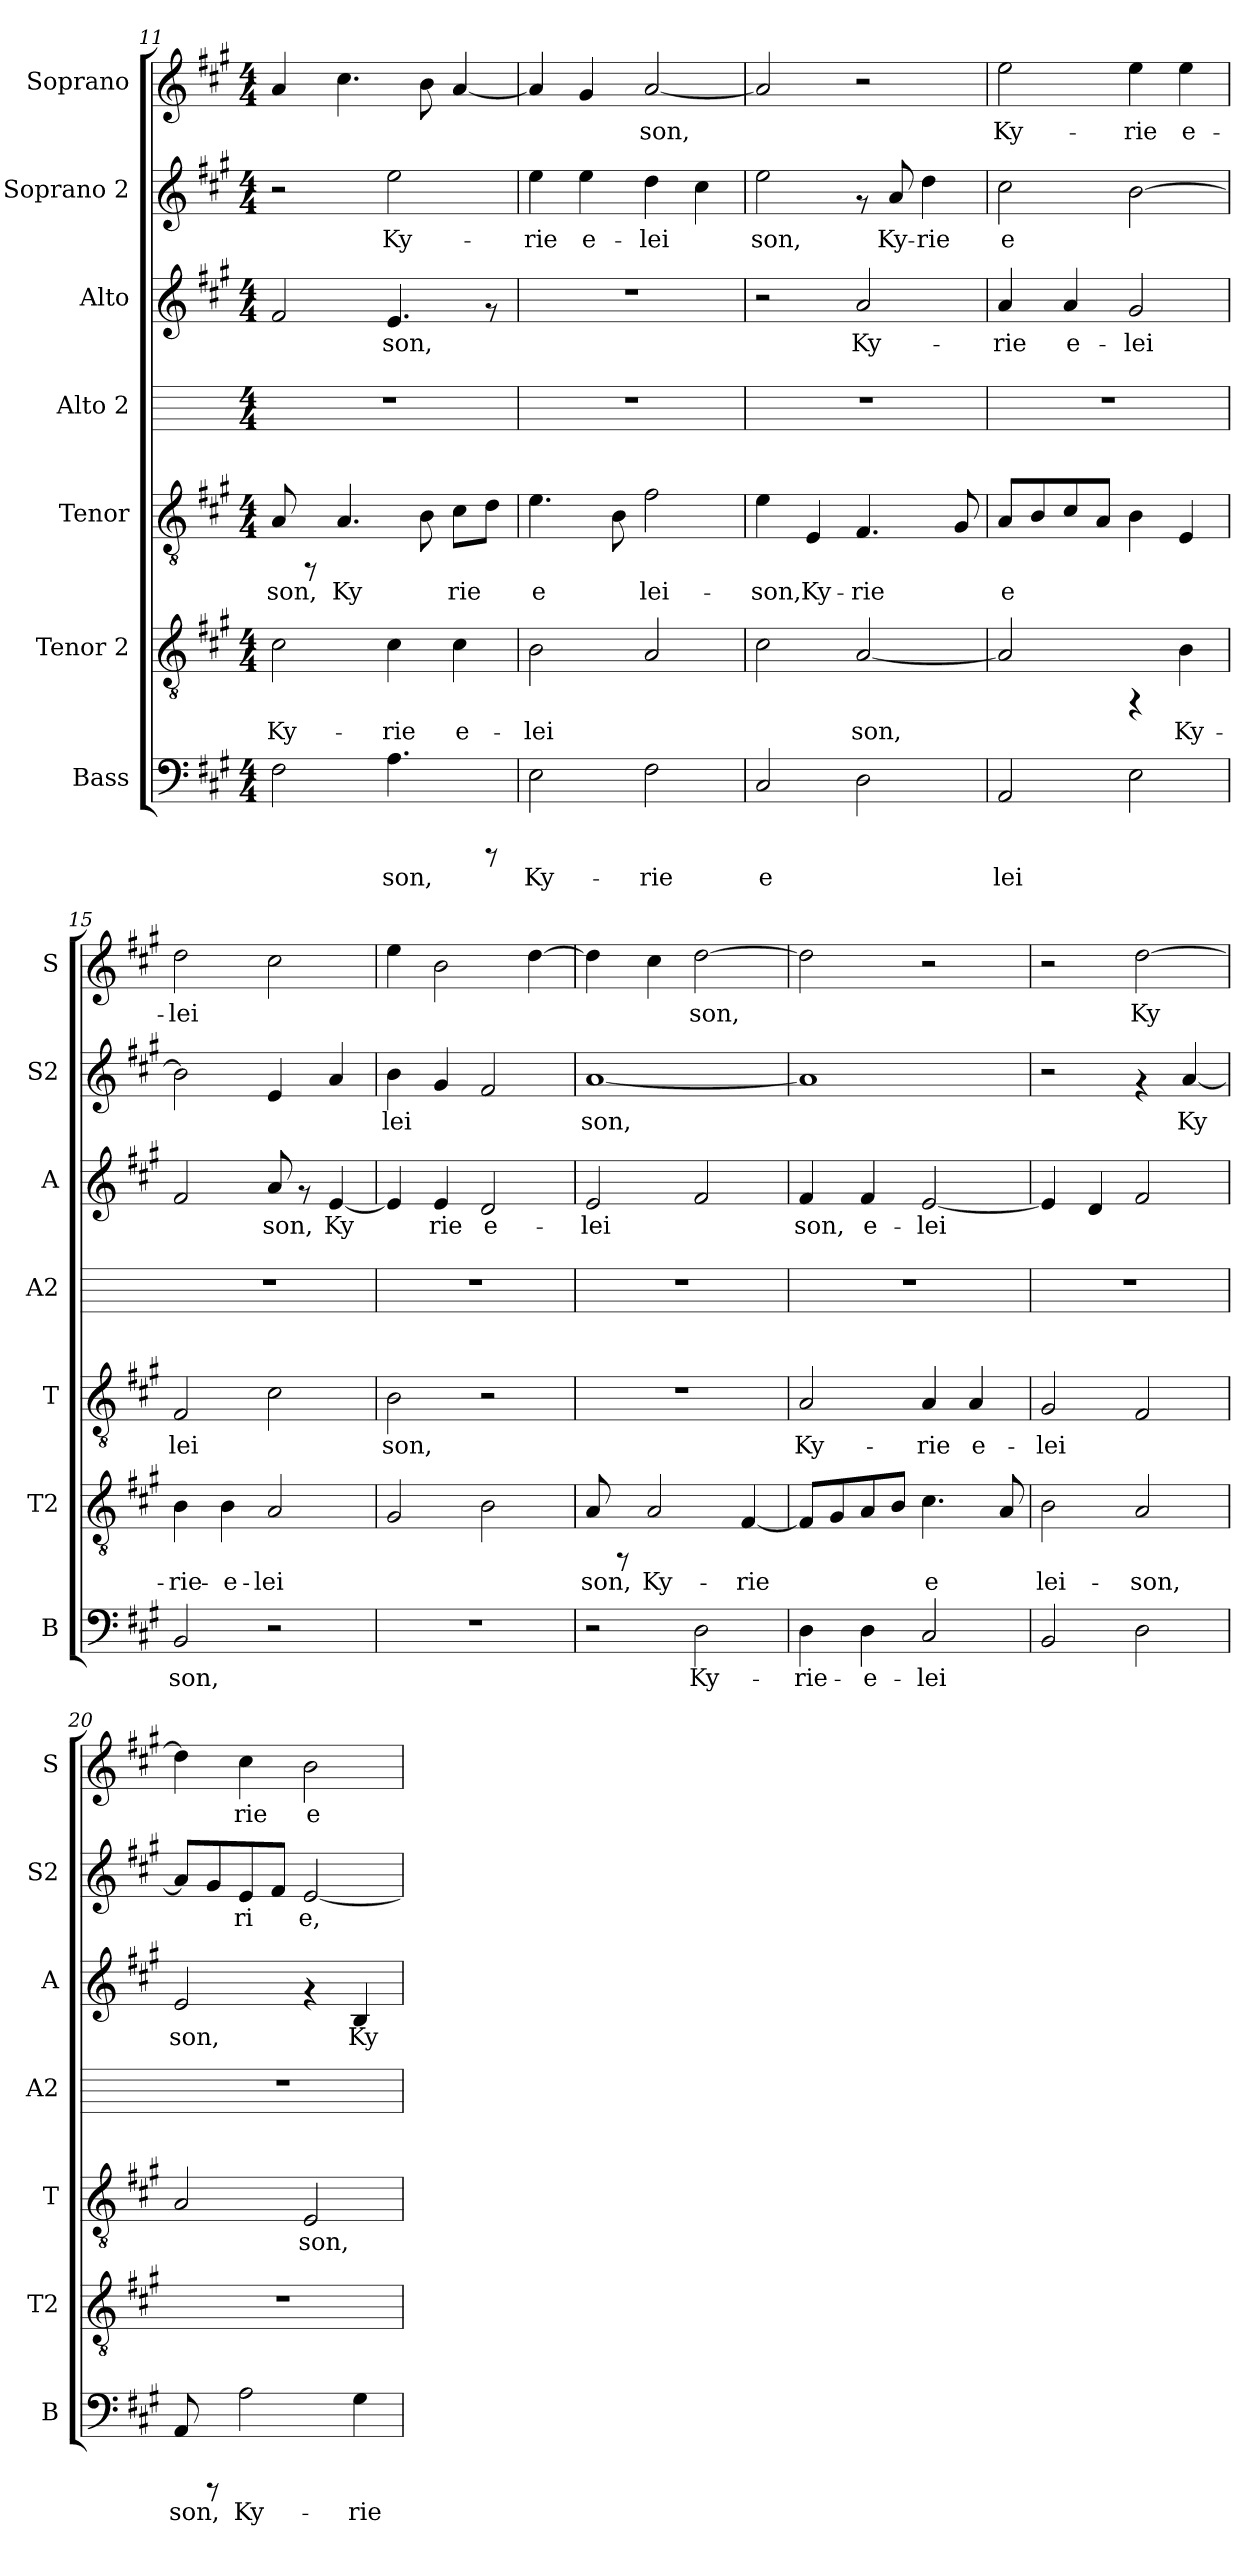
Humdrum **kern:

**kern	**text	**kern	**text	**kern	**text	**kern	**kern	**text	**kern	**text	**kern	**text
*part7	*part7	*part6	*part6	*part5	*part5	*part4	*part3	*part3	*part2	*part2	*part1	*part1
*staff7	*staff7	*staff6	*staff6	*staff5	*staff5	*staff4	*staff3	*staff3	*staff2	*staff2	*staff1	*staff1
*I"Bass	*	*I"Tenor 2	*	*I"Tenor	*	*I"Alto 2	*I"Alto	*	*I"Soprano 2	*	*I"Soprano	*
*I'B	*	*I'T2	*	*I'T	*	*I'A2	*I'A	*	*I'S2	*	*I'S	*
*clefF4	*	*clefGv2	*	*clefGv2	*	*	*clefG2	*	*clefG2	*	*clefG2	*
*k[f#c#g#]	*	*k[f#c#g#]	*	*k[f#c#g#]	*	*k[]	*k[f#c#g#]	*	*k[f#c#g#]	*	*k[f#c#g#]	*
*A:	*	*A:	*	*A:	*	*C:	*A:	*	*A:	*	*A:	*
*M4/4	*	*M4/4	*	*M4/4	*	*M4/4	*M4/4	*	*M4/4	*	*M4/4	*
=11	=11	=11	=11	=11	=11	=11	=11	=11	=11	=11	=11	=11
!	!LO:LY:b:cj	!	!LO:LY:b:cj	!	!LO:LY:b:cj	!	!	!LO:LY:b:cj	!	!	!	!LO:LY:b:cj
2F#\	--	2c#\	Ky-	8A/	-son,	1r	2f#/	--	2r	.	4a/	--
.	.	.	.	8rFF	.	.	.	.	.	.	.	.
!	!	!	!	!	!LO:LY:b:cj	!	!	!	!	!	!	!LO:LY:b:cj
.	.	.	.	4.A/	Ky-	.	.	.	.	.	4.cc#\	--
!	!LO:LY:b:cj	!	!LO:LY:b:cj	!	!	!	!	!LO:LY:b:cj	!	!LO:LY:b:cj	!	!
4.A\	-son,	4c#\	-rie	.	.	.	4.e/	-son,	2ee\	Ky-	.	.
!	!	!	!	!	!LO:LY:b:cj	!	!	!	!	!	!	!LO:LY:b:cj
.	.	.	.	8B\	--	.	.	.	.	.	8b\	--
!	!	!	!LO:LY:b:cj	!	!LO:LY:b:cj	!	!	!	!	!	!	!LO:LY:b:cj
.	.	4c#\	e-	8c#\L	-rie	.	.	.	.	.	[<4a/	--
!	!	!	!	!	!LO:LY:b:cj	!	!	!	!	!	!	!
8rCCC	.	.	.	8d\J	.	.	8rf	.	.	.	.	.
=12	=12	=12	=12	=12	=12	=12	=12	=12	=12	=12	=12	=12
!	!LO:LY:b:cj	!	!LO:LY:b:cj	!	!LO:LY:b:cj	!	!	!	!	!LO:LY:b:cj	!	!LO:LY:b:cj
2E\	Ky-	2B\	-lei-	4.e\	e-	1r	1r	.	4ee\	-rie	4a/]	--
!	!	!	!	!	!	!	!	!	!	!LO:LY:b:cj	!	!LO:LY:b:cj
.	.	.	.	.	.	.	.	.	4ee\	e-	4g#/	--
!	!	!	!	!	!LO:LY:b:cj	!	!	!	!	!	!	!
.	.	.	.	8B\	--	.	.	.	.	.	.	.
!	!LO:LY:b:cj	!	!LO:LY:b:cj	!	!LO:LY:b:cj	!	!	!	!	!LO:LY:b:cj	!	!LO:LY:b:cj
2F#\	-rie	2A/	--	2f#\	-lei-	.	.	.	4dd\	-lei-	[>2a/	-son,
!	!	!	!	!	!	!	!	!	!	!LO:LY:b:cj	!	!
.	.	.	.	.	.	.	.	.	4cc#\	--	.	.
!!LO:PB:g=z
=13	=13	=13	=13	=13	=13	=13	=13	=13	=13	=13	=13	=13
!	!LO:LY:b:cj	!	!LO:LY:b:cj	!	!LO:LY:b:cj	!	!	!	!	!LO:LY:b:cj	!	!LO:LY:b:cj
2C#/	e-	2c#\	--	4e\	-son,	1r	2r	.	2ee\	-son,	2a/]	.
!	!	!	!	!	!LO:LY:b:cj	!	!	!	!	!	!	!
.	.	.	.	4E/	Ky-	.	.	.	.	.	.	.
!	!LO:LY:b:cj	!	!LO:LY:b:cj	!	!LO:LY:b:cj	!	!	!LO:LY:b:cj	!	!	!	!
2D\	--	[<2A/	-son,	4.F#/	-rie	.	2a/	Ky-	8rf	.	2r	.
!	!	!	!	!	!	!	!	!	!	!LO:LY:b:cj	!	!
.	.	.	.	.	.	.	.	.	8a/	Ky-	.	.
!	!	!	!	!	!	!	!	!	!	!LO:LY:b:cj	!	!
.	.	.	.	.	.	.	.	.	4dd\	-rie	.	.
!	!	!	!	!	!LO:LY:b:cj	!	!	!	!	!	!	!
.	.	.	.	8G#/	.	.	.	.	.	.	.	.
=14	=14	=14	=14	=14	=14	=14	=14	=14	=14	=14	=14	=14
!	!LO:LY:b:cj	!	!LO:LY:b:cj	!	!LO:LY:b:cj	!	!	!LO:LY:b:cj	!	!LO:LY:b:cj	!	!LO:LY:b:cj
2AA/	-lei-	2A/]	.	8A/L	e-	1r	4a/	-rie	2cc#\	e-	2ee\	Ky-
!	!	!	!	!	!LO:LY:b:cj	!	!	!	!	!	!	!
.	.	.	.	8B/	--	.	.	.	.	.	.	.
!	!	!	!	!	!LO:LY:b:cj	!	!	!LO:LY:b:cj	!	!	!	!
.	.	.	.	8c#/	--	.	4a/	e-	.	.	.	.
!	!	!	!	!	!LO:LY:b:cj	!	!	!	!	!	!	!
.	.	.	.	8A/J	--	.	.	.	.	.	.	.
!	!LO:LY:b:cj	!	!	!	!LO:LY:b:cj	!	!	!LO:LY:b:cj	!	!LO:LY:b:cj	!	!LO:LY:b:cj
2E\	--	4rFF	.	4B\	--	.	2g#/	-lei-	[>2b\	--	4ee\	-rie
!	!	!	!LO:LY:b:cj	!	!LO:LY:b:cj	!	!	!	!	!	!	!LO:LY:b:cj
.	.	4B\	Ky-	4E/	--	.	.	.	.	.	4ee\	e-
=15	=15	=15	=15	=15	=15	=15	=15	=15	=15	=15	=15	=15
!	!LO:LY:b:cj	!	!LO:LY:b:cj	!	!LO:LY:b:cj	!	!	!LO:LY:b:cj	!	!LO:LY:b:cj	!	!LO:LY:b:cj
2BB/	-son,	4B\	-rie-	2F#/	-lei-	1r	2f#/	--	2b\]	--	2dd\	-lei-
!	!	!	!LO:LY:b:cj	!	!	!	!	!	!	!	!	!
.	.	4B\	-e-	.	.	.	.	.	.	.	.	.
!	!	!	!LO:LY:b:cj	!	!LO:LY:b:cj	!	!	!LO:LY:b:cj	!	!LO:LY:b:cj	!	!LO:LY:b:cj
2r	.	2A/	-lei-	2c#\	--	.	8a/	-son,	4e/	--	2cc#\	--
.	.	.	.	.	.	.	8rf	.	.	.	.	.
!	!	!	!	!	!	!	!	!LO:LY:b:cj	!	!LO:LY:b:cj	!	!
.	.	.	.	.	.	.	[<4e/	Ky-	4a/	--	.	.
=16	=16	=16	=16	=16	=16	=16	=16	=16	=16	=16	=16	=16
!	!	!	!LO:LY:b:cj	!	!LO:LY:b:cj	!	!	!LO:LY:b:cj	!	!LO:LY:b:cj	!	!LO:LY:b:cj
1r	.	2G#/	--	2B\	-son,	1r	4e/]	--	4b\	-lei-	4ee\	--
!	!	!	!	!	!	!	!	!LO:LY:b:cj	!	!LO:LY:b:cj	!	!LO:LY:b:cj
.	.	.	.	.	.	.	4e/	-rie	4g#/	--	2b\	--
!	!	!	!LO:LY:b:cj	!	!	!	!	!LO:LY:b:cj	!	!LO:LY:b:cj	!	!
.	.	2B\	--	2r	.	.	2d/	e-	2f#/	--	.	.
!	!	!	!	!	!	!	!	!	!	!	!	!LO:LY:b:cj
.	.	.	.	.	.	.	.	.	.	.	[>4dd\	--
=17	=17	=17	=17	=17	=17	=17	=17	=17	=17	=17	=17	=17
!	!	!	!LO:LY:b:cj	!	!	!	!	!LO:LY:b:cj	!	!LO:LY:b:cj	!	!LO:LY:b:cj
2r	.	8A/	-son,	1r	.	1r	2e/	-lei-	[<1a	-son,	4dd\]	--
.	.	8rFF	.	.	.	.	.	.	.	.	.	.
!	!	!	!LO:LY:b:cj	!	!	!	!	!	!	!	!	!LO:LY:b:cj
.	.	2A/	Ky-	.	.	.	.	.	.	.	4cc#\	--
!	!LO:LY:b:cj	!	!	!	!	!	!	!LO:LY:b:cj	!	!	!	!LO:LY:b:cj
2D\	Ky-	.	.	.	.	.	2f#/	--	.	.	[>2dd\	-son,
!	!	!	!LO:LY:b:cj	!	!	!	!	!	!	!	!	!
.	.	[<4F#/	-rie	.	.	.	.	.	.	.	.	.
=18	=18	=18	=18	=18	=18	=18	=18	=18	=18	=18	=18	=18
!	!LO:LY:b:cj	!	!LO:LY:b:cj	!	!LO:LY:b:cj	!	!	!LO:LY:b:cj	!	!LO:LY:b:cj	!	!LO:LY:b:cj
4D\	-rie-	8F#/L]	.	2A/	Ky-	1r	4f#/	-son,	1a]	.	2dd\]	.
!	!	!	!LO:LY:b:cj	!	!	!	!	!	!	!	!	!
.	.	8G#/	.	.	.	.	.	.	.	.	.	.
!	!LO:LY:b:cj	!	!LO:LY:b:cj	!	!	!	!	!LO:LY:b:cj	!	!	!	!
4D\	-e-	8A/	.	.	.	.	4f#/	e-	.	.	.	.
!	!	!	!LO:LY:b:cj	!	!	!	!	!	!	!	!	!
.	.	8B/J	.	.	.	.	.	.	.	.	.	.
!	!LO:LY:b:cj	!	!LO:LY:b:cj	!	!LO:LY:b:cj	!	!	!LO:LY:b:cj	!	!	!	!
2C#/	-lei-	4.c#\	e-	4A/	-rie	.	[<2e/	-lei-	.	.	2r	.
!	!	!	!	!	!LO:LY:b:cj	!	!	!	!	!	!	!
.	.	.	.	4A/	e-	.	.	.	.	.	.	.
!	!	!	!LO:LY:b:cj	!	!	!	!	!	!	!	!	!
.	.	8A/	--	.	.	.	.	.	.	.	.	.
=19	=19	=19	=19	=19	=19	=19	=19	=19	=19	=19	=19	=19
!	!LO:LY:b:cj	!	!LO:LY:b:cj	!	!LO:LY:b:cj	!	!	!LO:LY:b:cj	!	!	!	!
2BB/	--	2B\	-lei-	2G#/	-lei-	1r	4e/]	--	2r	.	2r	.
!	!	!	!	!	!	!	!	!LO:LY:b:cj	!	!	!	!
.	.	.	.	.	.	.	4d/	--	.	.	.	.
!	!LO:LY:b:cj	!	!LO:LY:b:cj	!	!LO:LY:b:cj	!	!	!LO:LY:b:cj	!	!	!	!LO:LY:b:cj
2D\	--	2A/	-son,	2F#/	--	.	2f#/	--	4rf	.	[<2dd\	Ky-
!	!	!	!	!	!	!	!	!	!	!LO:LY:b:cj	!	!
.	.	.	.	.	.	.	.	.	[<4a/	Ky-	.	.
!!LO:LB:g=z
=20	=20	=20	=20	=20	=20	=20	=20	=20	=20	=20	=20	=20
!	!LO:LY:b:cj	!	!	!	!LO:LY:b:cj	!	!	!LO:LY:b:cj	!	!LO:LY:b:cj	!	!LO:LY:b:cj
8AA/	-son,	1r	.	2A/	--	1r	2e/	-son,	8a/L]	--	4dd\]	--
!	!	!	!	!	!	!	!	!	!	!LO:LY:b:cj	!	!
8rCCC	.	.	.	.	.	.	.	.	8g#/	--	.	.
!	!LO:LY:b:cj	!	!	!	!	!	!	!	!	!LO:LY:b:cj	!	!LO:LY:b:cj
2A\	Ky-	.	.	.	.	.	.	.	8e/	-ri-	4cc#\	-rie
!	!	!	!	!	!	!	!	!	!	!LO:LY:b:cj	!	!
.	.	.	.	.	.	.	.	.	8f#/J	--	.	.
!	!	!	!	!	!LO:LY:b:cj	!	!	!	!	!LO:LY:b:cj	!	!LO:LY:b:cj
.	.	.	.	2E/	-son,	.	4rf	.	[<2e/	-e,	2b\	e-
!	!LO:LY:b:cj	!	!	!	!	!	!	!LO:LY:b:cj	!	!	!	!
4G#\	-rie-	.	.	.	.	.	4B/	Ky-	.	.	.	.
=	=	=	=	=	=	=	=	=	=	=	=	=
*-	*-	*-	*-	*-	*-	*-	*-	*-	*-	*-	*-	*-
